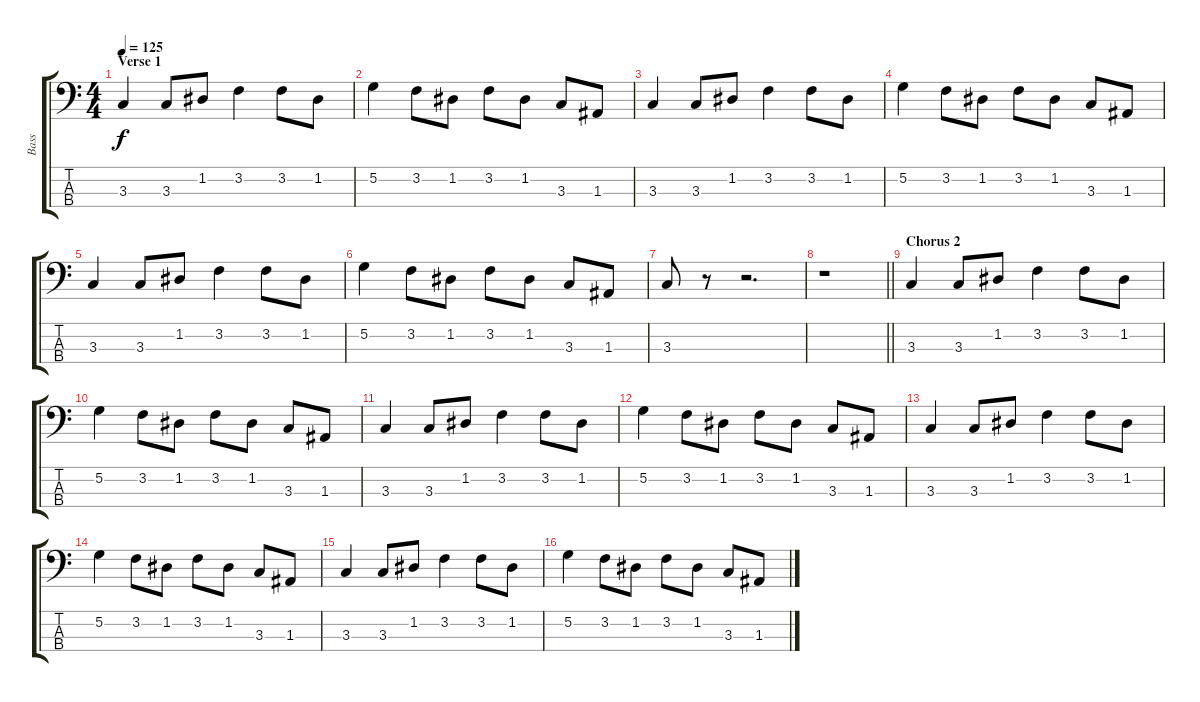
\track ("Bass" "Bass") {instrument electricbassfinger}
\staff {score tabs}
\tuning (G2 D2 A1 E1) {hide}
\ts (4 4)
\section ("" "Verse 1")
\tempo 125
\clef f4
\ks c
3.3.4{dy f} 3.3.8 1.2.8 3.2.4 3.2.8 1.2.8 |
5.2.4 3.2.8 1.2.8 3.2.8 1.2.8 3.3.8 1.3.8 |
3.3.4 3.3.8 1.2.8 3.2.4 3.2.8 1.2.8 |
5.2.4 3.2.8 1.2.8 3.2.8 1.2.8 3.3.8 1.3.8 |
3.3.4 3.3.8 1.2.8 3.2.4 3.2.8 1.2.8 |
5.2.4 3.2.8 1.2.8 3.2.8 1.2.8 3.3.8 1.3.8 |
3.3.8 r.8 r.2{d} |
\barLineRight lightlight
r.1 |
\section ("" "Chorus 2")
3.3.4 3.3.8 1.2.8 3.2.4 3.2.8 1.2.8 |
5.2.4 3.2.8 1.2.8 3.2.8 1.2.8 3.3.8 1.3.8 |
3.3.4 3.3.8 1.2.8 3.2.4 3.2.8 1.2.8 |
5.2.4 3.2.8 1.2.8 3.2.8 1.2.8 3.3.8 1.3.8 |
3.3.4 3.3.8 1.2.8 3.2.4 3.2.8 1.2.8 |
5.2.4 3.2.8 1.2.8 3.2.8 1.2.8 3.3.8 1.3.8 |
3.3.4 3.3.8 1.2.8 3.2.4 3.2.8 1.2.8 |
5.2.4 3.2.8 1.2.8 3.2.8 1.2.8 3.3.8 1.3.8
